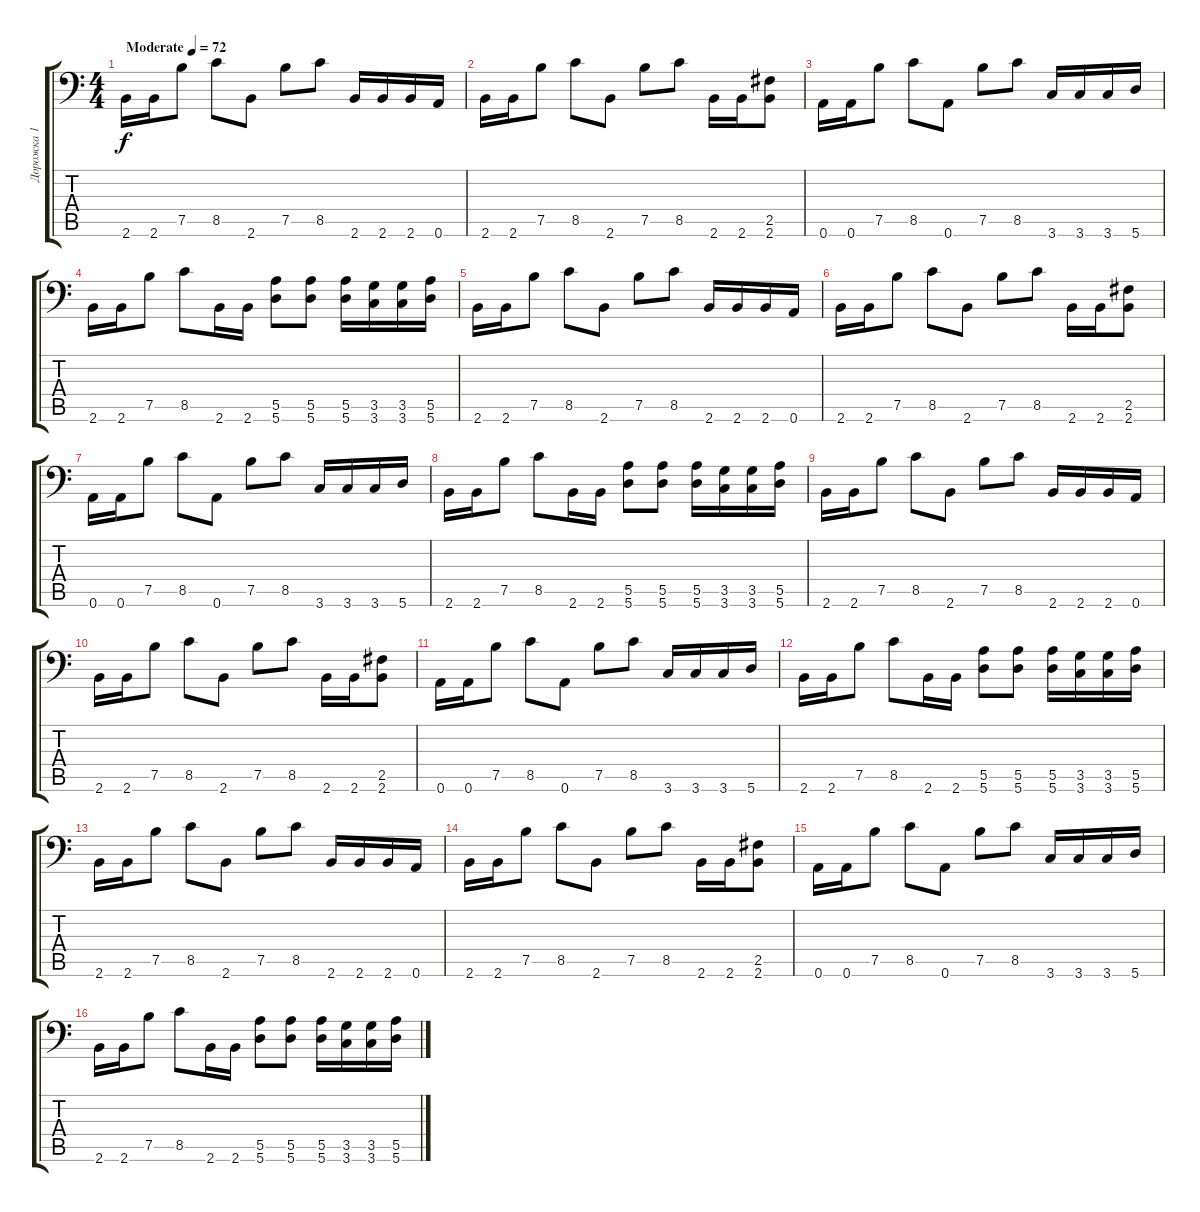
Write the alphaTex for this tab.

\track ("Дорожка 1" "Дорожка 1") {instrument distortionguitar}
\staff {score tabs}
\tuning (B3 Gb3 D3 A2 E2 A1) {hide}
\ts (4 4)
\tempo (72 "Moderate")
\clef f4
\ks c
2.6.16{dy f instrument distortionguitar} 2.6.16 7.5.8 8.5.8 2.6.8 7.5.8 8.5.8 2.6.16 2.6.16 2.6.16 0.6.16 |
2.6.16 2.6.16 7.5.8 8.5.8 2.6.8 7.5.8 8.5.8 2.6.16 2.6.16 (2.5 2.6).8 |
0.6.16 0.6.16 7.5.8 8.5.8 0.6.8 7.5.8 8.5.8 3.6.16 3.6.16 3.6.16 5.6.16 |
2.6.16 2.6.16 7.5.8 8.5.8 2.6.16 2.6.16 (5.5 5.6).8 (5.5 5.6).8 (5.5 5.6).16 (3.5 3.6).16 (3.5 3.6).16 (5.5 5.6).16 |
2.6.16 2.6.16 7.5.8 8.5.8 2.6.8 7.5.8 8.5.8 2.6.16 2.6.16 2.6.16 0.6.16 |
2.6.16 2.6.16 7.5.8 8.5.8 2.6.8 7.5.8 8.5.8 2.6.16 2.6.16 (2.5 2.6).8 |
0.6.16 0.6.16 7.5.8 8.5.8 0.6.8 7.5.8 8.5.8 3.6.16 3.6.16 3.6.16 5.6.16 |
2.6.16 2.6.16 7.5.8 8.5.8 2.6.16 2.6.16 (5.5 5.6).8 (5.5 5.6).8 (5.5 5.6).16 (3.5 3.6).16 (3.5 3.6).16 (5.5 5.6).16 |
2.6.16 2.6.16 7.5.8 8.5.8 2.6.8 7.5.8 8.5.8 2.6.16 2.6.16 2.6.16 0.6.16 |
2.6.16 2.6.16 7.5.8 8.5.8 2.6.8 7.5.8 8.5.8 2.6.16 2.6.16 (2.5 2.6).8 |
0.6.16 0.6.16 7.5.8 8.5.8 0.6.8 7.5.8 8.5.8 3.6.16 3.6.16 3.6.16 5.6.16 |
2.6.16 2.6.16 7.5.8 8.5.8 2.6.16 2.6.16 (5.5 5.6).8 (5.5 5.6).8 (5.5 5.6).16 (3.5 3.6).16 (3.5 3.6).16 (5.5 5.6).16 |
2.6.16 2.6.16 7.5.8 8.5.8 2.6.8 7.5.8 8.5.8 2.6.16 2.6.16 2.6.16 0.6.16 |
2.6.16 2.6.16 7.5.8 8.5.8 2.6.8 7.5.8 8.5.8 2.6.16 2.6.16 (2.5 2.6).8 |
0.6.16 0.6.16 7.5.8 8.5.8 0.6.8 7.5.8 8.5.8 3.6.16 3.6.16 3.6.16 5.6.16 |
2.6.16 2.6.16 7.5.8 8.5.8 2.6.16 2.6.16 (5.5 5.6).8 (5.5 5.6).8 (5.5 5.6).16 (3.5 3.6).16 (3.5 3.6).16 (5.5 5.6).16
